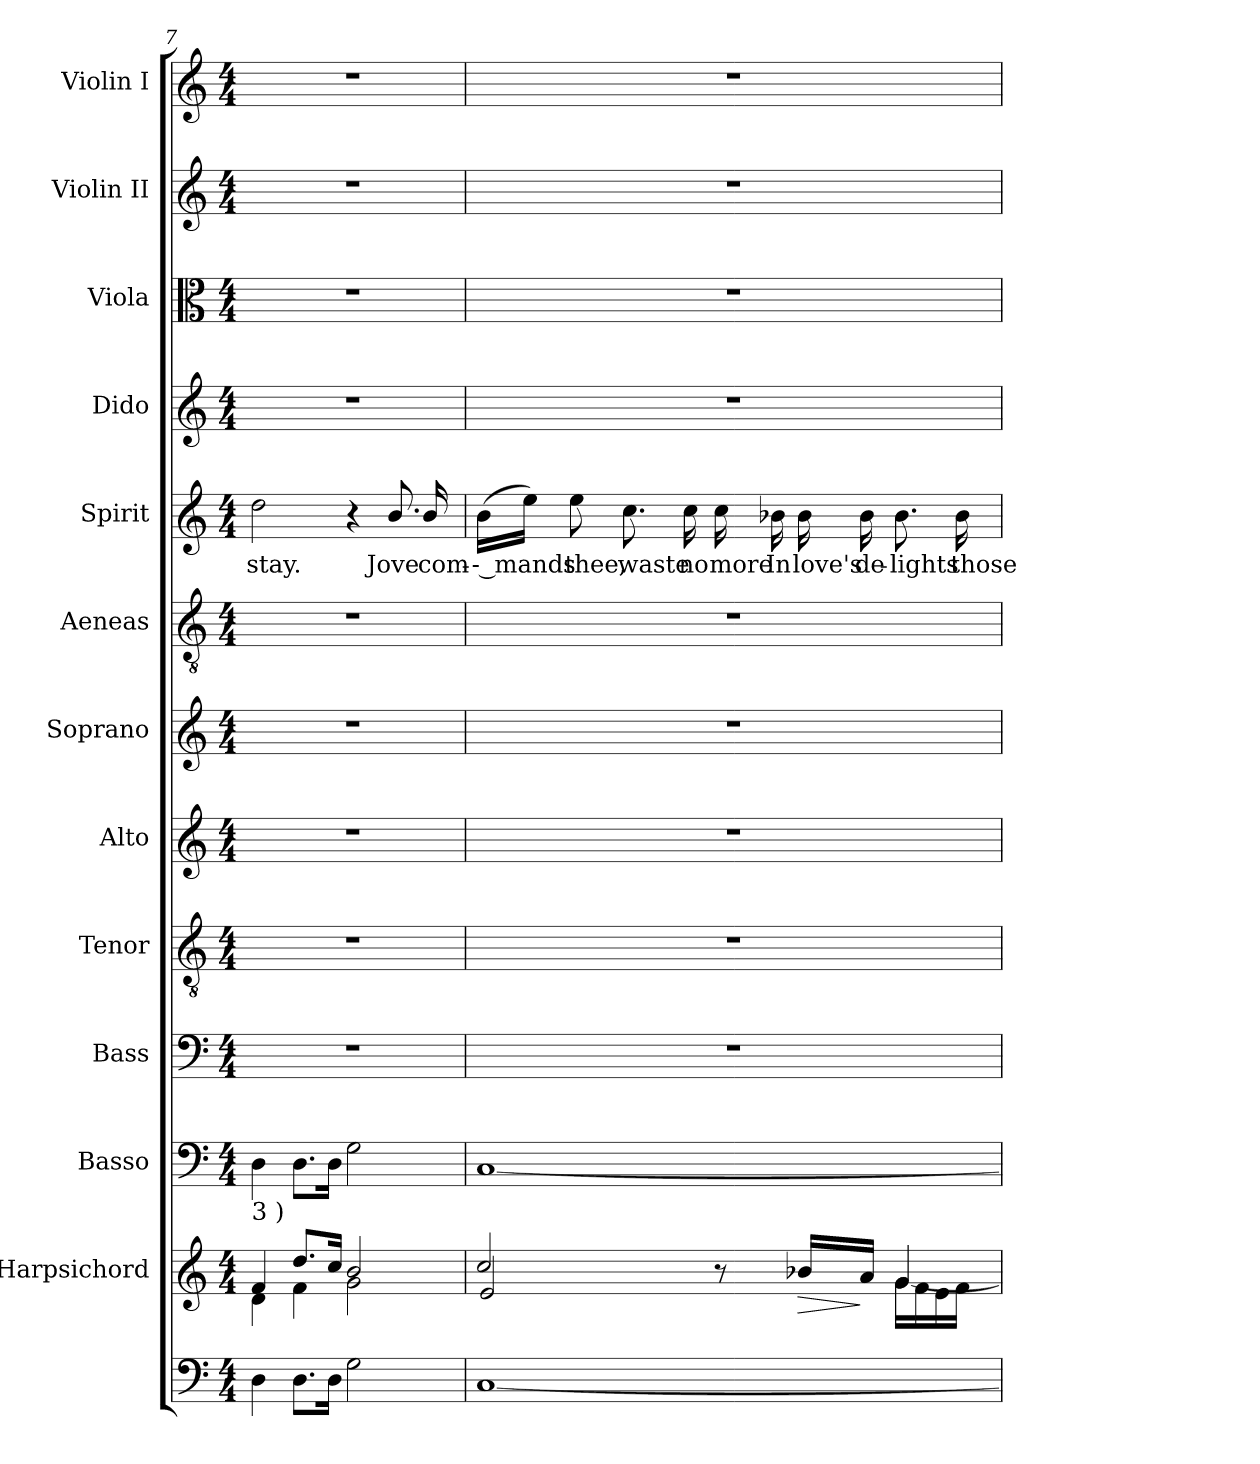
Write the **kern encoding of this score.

**kern	**kern	**dynam	**kern	**kern	**kern	**kern	**kern	**kern	**kern	**text	**kern	**kern	**kern	**kern
*part13	*part12	*part12	*part11	*part10	*part9	*part8	*part7	*part6	*part5	*part5	*part4	*part3	*part2	*part1
*staff13	*staff12	*staff12	*staff11	*staff10	*staff9	*staff8	*staff7	*staff6	*staff5	*staff5	*staff4	*staff3	*staff2	*staff1
*	*I"Harpsichord	*	*I"Basso	*I"Bass	*I"Tenor	*I"Alto	*I"Soprano	*I"Aeneas	*I"Spirit	*	*I"Dido	*I"Viola	*I"Violin II	*I"Violin I
*	*I'Harps.	*	*I'Basso	*I'B.	*I'T.	*I'A.	*I'S.	*I'Aeneas	*I'Spirit	*	*	*I'Vla.	*I'Vln. II	*I'Vln. I
*clefF4	*clefG2	*	*clefF4	*clefF4	*clefGv2	*clefG2	*clefG2	*clefGv2	*clefG2	*	*clefG2	*clefC3	*clefG2	*clefG2
*	*	*	*	*	*ITrd7c12	*	*	*	*	*	*	*	*	*
*k[]	*k[]	*	*k[]	*k[]	*k[]	*k[]	*k[]	*k[]	*k[]	*	*k[]	*k[]	*k[]	*k[]
*C:	*C:	*	*C:	*C:	*C:	*C:	*C:	*C:	*C:	*	*C:	*C:	*C:	*C:
*M4/4	*M4/4	*	*M4/4	*M4/4	*M4/4	*M4/4	*M4/4	*M4/4	*M4/4	*	*M4/4	*M4/4	*M4/4	*M4/4
=7	=7	=7	=7	=7	=7	=7	=7	=7	=7	=7	=7	=7	=7	=7
*	*^	*	*	*	*	*	*	*	*	*	*	*	*	*
!	!	!	!	!LO:TX:b:t=3 )	!	!	!	!	!	!	!	!	!	!	!
!	!	!	!	!	!	!	!	!	!	!	!LO:LY:b:color=#000000	!	!	!	!
4Di\	4fi/	4di\	.	4Di\	1r	1r	1r	1r	1r	2ddi\	stay.	1r	1r	1r	1r
8.Di\L	8.ddi/L	4fi\	.	8.Di\L	.	.	.	.	.	.	.	.	.	.	.
16Di\Jk	16cci/Jk	.	.	16Di\Jk	.	.	.	.	.	.	.	.	.	.	.
2Gi\	2bi/	2gi\	.	2Gi\	.	.	.	.	.	4r	.	.	.	.	.
!	!	!	!	!	!	!	!	!	!	!	!LO:LY:b:color=#000000	!	!	!	!
.	.	.	.	.	.	.	.	.	.	8.bi/	Jove	.	.	.	.
!	!	!	!	!	!	!	!	!	!	!	!LO:LY:b:color=#000000	!	!	!	!
.	.	.	.	.	.	.	.	.	.	16bi/	com-	.	.	.	.
!!LO:LB:g=z
=8	=8	=8	=8	=8	=8	=8	=8	=8	=8	=8	=8	=8	=8	=8	=8
!	!	!	!	!	!	!	!	!	!	!	!LO:LY:b:color=#000000	!	!	!	!
[1Ci	2cci/	2ei/	.	[1Ci	1r	1r	1r	1r	1r	(16bi\LL	-- mands	1r	1r	1r	1r
.	.	.	.	.	.	.	.	.	.	16eei\JJ)	.	.	.	.	.
!	!	!	!	!	!	!	!	!	!	!	!LO:LY:b:color=#000000	!	!	!	!
.	.	.	.	.	.	.	.	.	.	8eei\	thee,	.	.	.	.
!	!	!	!	!	!	!	!	!	!	!	!LO:LY:b:color=#000000	!	!	!	!
.	.	.	.	.	.	.	.	.	.	8.cci\	waste	.	.	.	.
!	!	!	!	!	!	!	!	!	!	!	!LO:LY:b:color=#000000	!	!	!	!
.	.	.	.	.	.	.	.	.	.	16cci\	no	.	.	.	.
!	!	!	!	!	!	!	!	!	!	!	!LO:LY:b:color=#000000	!	!	!	!
.	8r	4ryy	.	.	.	.	.	.	.	16cci\	more	.	.	.	.
!	!	!	!	!	!	!	!	!	!	!	!LO:LY:b:color=#000000	!	!	!	!
.	.	.	.	.	.	.	.	.	.	16b-Xi\	In	.	.	.	.
!	!	!	!LO:HP:b	!	!	!	!	!	!	!	!	!	!	!	!
!	!	!	!	!	!	!	!	!	!	!	!LO:LY:b:color=#000000	!	!	!	!
.	16b-Xi/LL	.	>	.	.	.	.	.	.	16b-i\	love's	.	.	.	.
!	!	!	!	!	!	!	!	!	!	!	!LO:LY:b:color=#000000	!	!	!	!
.	16ai/JJ	.	]	.	.	.	.	.	.	16b-i\	de-	.	.	.	.
!	!	!	!	!	!	!	!	!	!	!	!LO:LY:b:color=#000000	!	!	!	!
.	16gi\LL	[4gi/	.	.	.	.	.	.	.	8.b-i\	-lights	.	.	.	.
.	16fi\	.	.	.	.	.	.	.	.	.	.	.	.	.	.
.	16ei\	.	.	.	.	.	.	.	.	.	.	.	.	.	.
!	!	!	!	!	!	!	!	!	!	!	!LO:LY:b:color=#000000	!	!	!	!
.	16fi\JJ	.	.	.	.	.	.	.	.	16b-i\	those	.	.	.	.
*	*v	*v	*	*	*	*	*	*	*	*	*	*	*	*	*
=	=	=	=	=	=	=	=	=	=	=	=	=	=	=
*-	*-	*-	*-	*-	*-	*-	*-	*-	*-	*-	*-	*-	*-	*-
